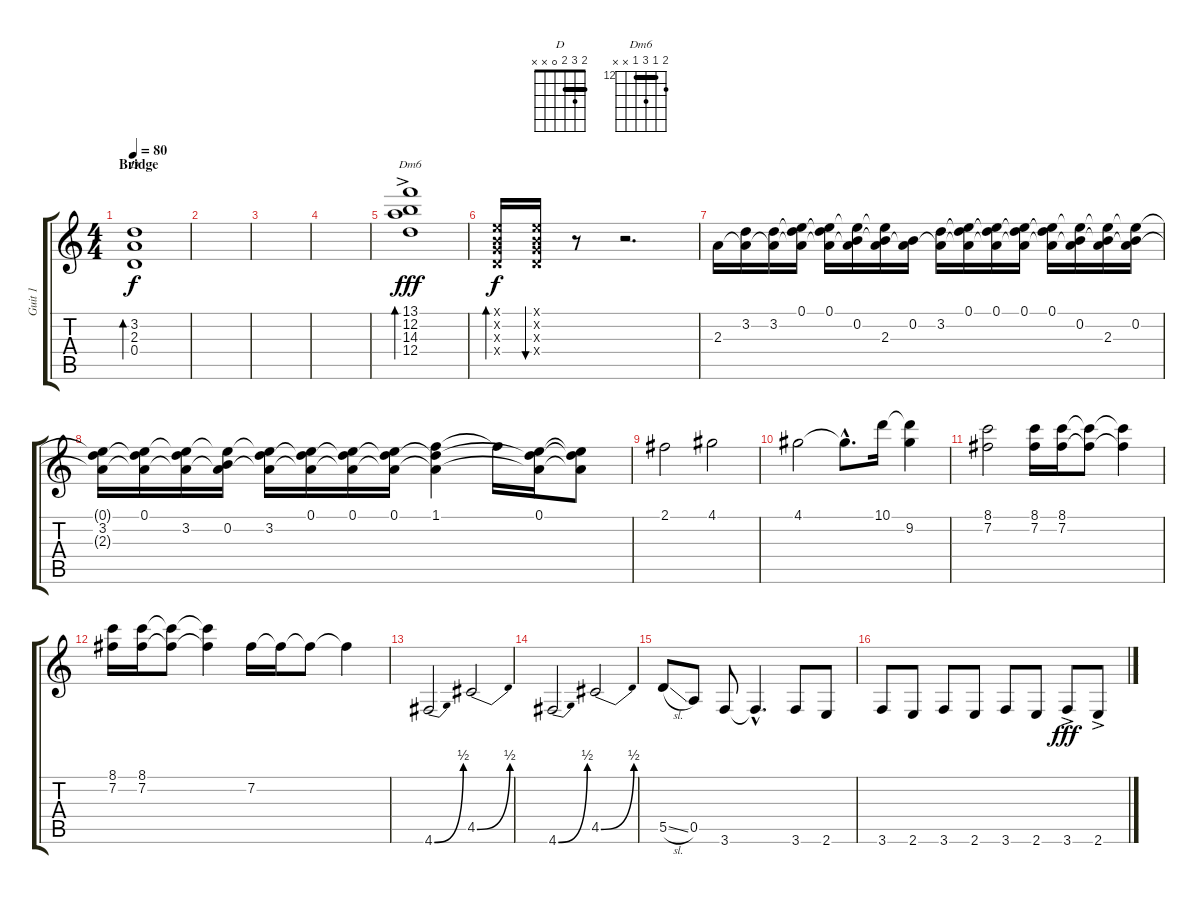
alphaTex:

\track ("Guit 1" "Guit 1") {instrument electricguitarjazz}
\staff {score tabs}
\tuning (E4 B3 G3 D3 A2 D2) {hide}
\chord ("D" 2 3 2 0 x x) {barre 2}
\chord ("Dm6" 13 12 14 12 x x) {firstfret 12 barre 12}
\ts (4 4)
\section ("" "Bridge")
\tempo 80
\clef g2
\ks c
(3.2 2.3 0.4).1{bd 30 ch "D" dy f} |
|
|
|
(13.1{ac} 12.2{ac} 14.3{ac} 12.4{ac}).1{bd 30 ch "Dm6" dy fff} |
(0.1{x} 0.2{x} 0.3{x} 0.4{x}).16{bd 30 dy f} (0.1{x} 0.2{x} 0.3{x} 0.4{x}).16{bu 30} r.8 r.2{d} |
2.3.16 (3.2 2.3{t}).16 (3.2 2.3{t}).16 (0.1 3.2{t} 2.3{t}).16 (0.1 3.2{t} 2.3{t}).16 (0.1{t} 0.2 2.3{t}).16 (0.1{t} 0.2{t} 2.3).16 (0.2 2.3{t}).16 (3.2 2.3{t}).16 (0.1 3.2{t} 2.3{t}).16 (0.1 3.2{t} 2.3{t}).16 (0.1 3.2{t} 2.3{t}).16 (0.1 3.2{t} 2.3{t}).16 (0.1{t} 0.2 2.3{t}).16 (0.1{t} 0.2{t} 2.3).16 (0.1{t} 0.2 2.3{t}).16 |
(0.1{t} 3.2 2.3{t}).16 (0.1 3.2{t} 2.3{t}).16 (0.1{t} 3.2 2.3{t}).16 (0.1{t} 0.2 2.3{t}).16 (0.1{t} 3.2 2.3{t}).16 (0.1 3.2{t} 2.3{t}).16 (0.1 3.2{t} 2.3{t}).16 (0.1 3.2{t} 2.3{t}).16 (1.1 3.2{t} 2.3{t}).4 1.1{t}.16 (0.1 3.2{t} 2.3{t}).16 (0.1{t} 3.2{t} 2.3{t}).8 |
2.1.2 4.1.2 |
4.1.2 4.1{hac t}.8{d} 10.1.16 (10.1{t} 9.2).4 |
(8.1 7.2).2 (8.1 7.2).16 (8.1 7.2).16 (8.1{t} 7.2{t}).8 (8.1{t} 7.2{t}).4 |
(8.1 7.2).16 (8.1 7.2).16 (8.1{t} 7.2{t}).8 (8.1{t} 7.2{t}).4 7.2.16 7.2{t}.16 7.2{t}.8 7.2{t}.4 |
4.6{be (bend 0 0 60 2)}.2 4.5{be (bend 0 0 60 2)}.2 |
4.6{be (bend 0 0 60 2)}.2 4.5{be (bend 0 0 60 2)}.2 |
5.5{sl}.8 0.5.8 3.6.8 3.6{hac t}.4{d} 3.6.8 2.6.8 |
3.6.8 2.6.8 3.6.8 2.6.8 3.6.8 2.6.8 3.6{ac}.8{dy fff} 2.6{ac}.8
